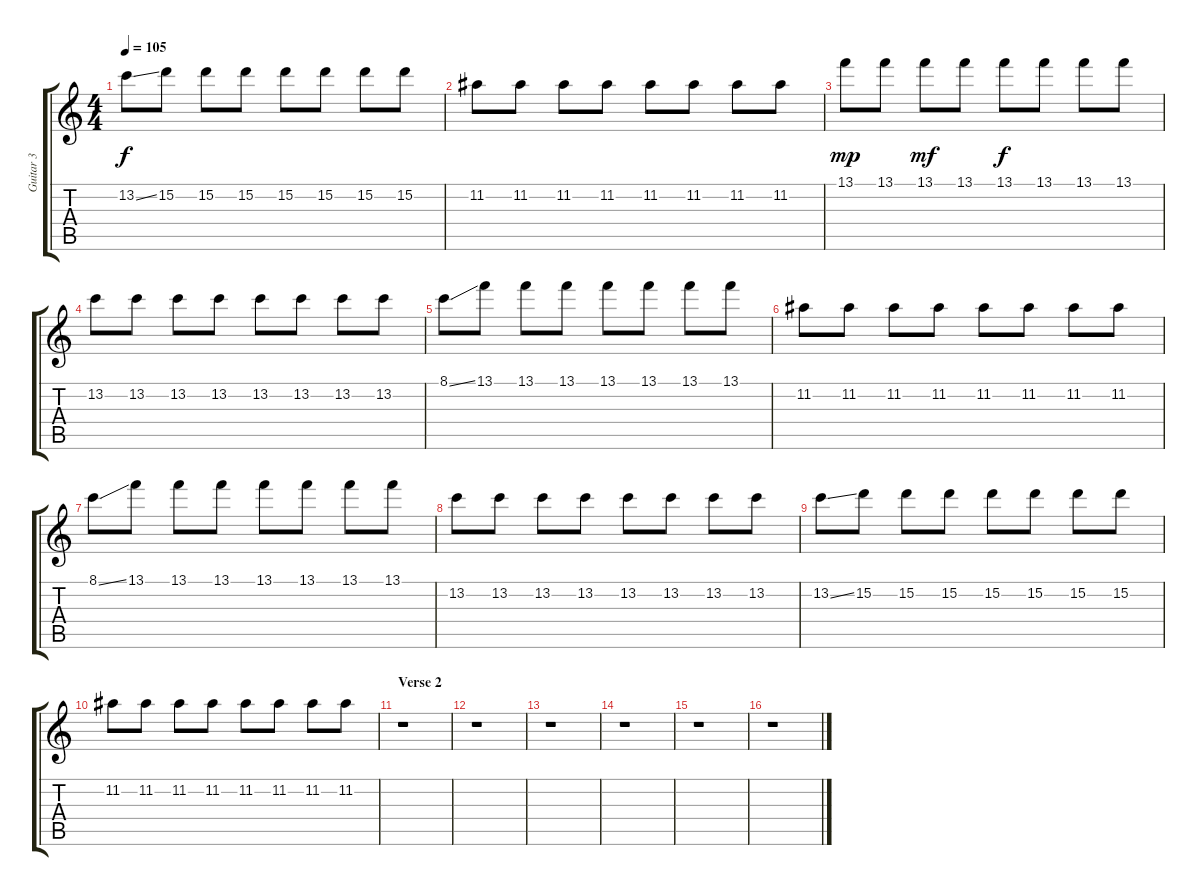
\track ("Guitar 3" "Guitar 3") {instrument overdrivenguitar}
\staff {score tabs}
\tuning (E4 B3 G3 D3 A2 E2) {hide}
\ts (4 4)
\tempo 105
\clef g2
\ks c
13.2{ss}.8{dy f} 15.2.8 15.2.8 15.2.8 15.2.8 15.2.8 15.2.8 15.2.8 |
11.2.8 11.2.8 11.2.8 11.2.8 11.2.8 11.2.8 11.2.8 11.2.8 |
13.1.8{dy mp} 13.1.8 13.1.8{dy mf} 13.1.8 13.1.8{dy f} 13.1.8 13.1.8 13.1.8 |
13.2.8 13.2.8 13.2.8 13.2.8 13.2.8 13.2.8 13.2.8 13.2.8 |
8.1{ss}.8 13.1.8 13.1.8 13.1.8 13.1.8 13.1.8 13.1.8 13.1.8 |
11.2.8 11.2.8 11.2.8 11.2.8 11.2.8 11.2.8 11.2.8 11.2.8 |
8.1{ss}.8 13.1.8 13.1.8 13.1.8 13.1.8 13.1.8 13.1.8 13.1.8 |
13.2.8 13.2.8 13.2.8 13.2.8 13.2.8 13.2.8 13.2.8 13.2.8 |
13.2{ss}.8 15.2.8 15.2.8 15.2.8 15.2.8 15.2.8 15.2.8 15.2.8 |
11.2.8 11.2.8 11.2.8 11.2.8 11.2.8 11.2.8 11.2.8 11.2.8 |
\section ("" "Verse 2")
r.1 |
r.1 |
r.1 |
r.1 |
r.1 |
r.1
